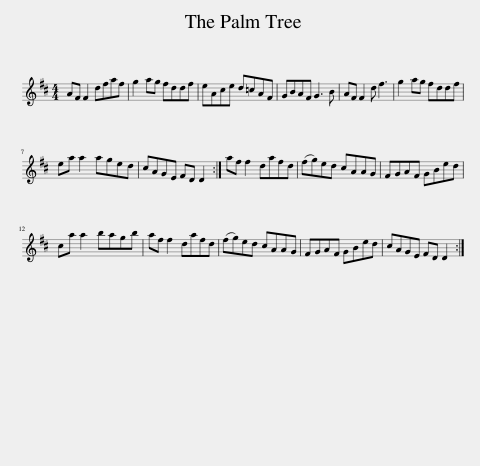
X:1
L:1/8
M:4/4
I:linebreak $
K:D
V:1 treble
V:1
 AF F2 dfaf | g2 ag fddf | eAce d=cAF | GBAF G3 B | AF F2 d f3 | %5
 g2 ag fddf |$ ea a2 aged | cAGE FD D2 :| af f2 dafd | (fg)ed cAAG | %10
 FGAF GBed |$ ca a2 bagb | af f2 dafd | (fg)ed cAAG | FGAF GBed | %15
 cAGE FD D2 :| %16
